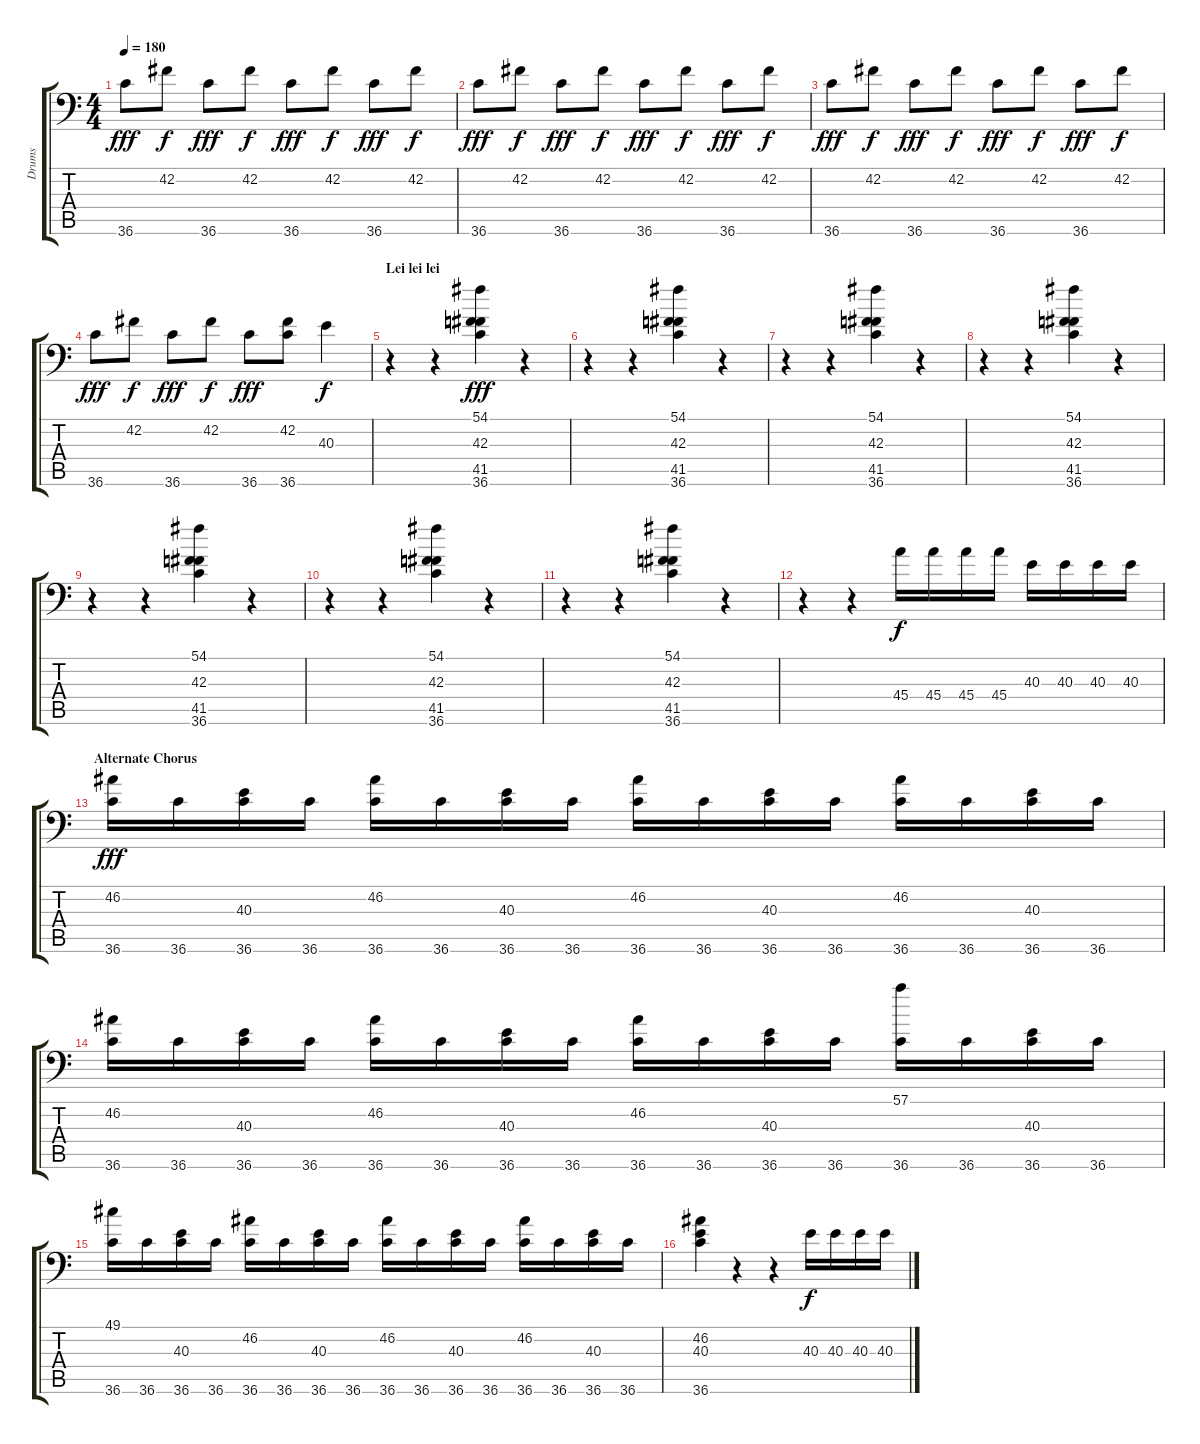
\track ("Drums" "Drums") {instrument acousticgrandpiano}
\staff {score tabs}
\tuning (C-1 C-1 C-1 C-1 C-1 C-1) {hide}
\ts (4 4)
\tempo 180
\clef f4
\ks c
36.6.8{dy fff} 42.2.8{dy f} 36.6.8{dy fff} 42.2.8{dy f} 36.6.8{dy fff} 42.2.8{dy f} 36.6.8{dy fff} 42.2.8{dy f} |
36.6.8{dy fff} 42.2.8{dy f} 36.6.8{dy fff} 42.2.8{dy f} 36.6.8{dy fff} 42.2.8{dy f} 36.6.8{dy fff} 42.2.8{dy f} |
36.6.8{dy fff} 42.2.8{dy f} 36.6.8{dy fff} 42.2.8{dy f} 36.6.8{dy fff} 42.2.8{dy f} 36.6.8{dy fff} 42.2.8{dy f} |
36.6.8{dy fff} 42.2.8{dy f} 36.6.8{dy fff} 42.2.8{dy f} 36.6.8{dy fff} (42.2 36.6).8 40.3.4{dy f} |
\section ("" "Lei lei lei")
r.4 r.4 (54.1 42.3 41.5 36.6).4{dy fff} r.4 |
r.4 r.4 (54.1 42.3 41.5 36.6).4 r.4 |
r.4 r.4 (54.1 42.3 41.5 36.6).4 r.4 |
r.4 r.4 (54.1 42.3 41.5 36.6).4 r.4 |
r.4 r.4 (54.1 42.3 41.5 36.6).4 r.4 |
r.4 r.4 (54.1 42.3 41.5 36.6).4 r.4 |
r.4 r.4 (54.1 42.3 41.5 36.6).4 r.4 |
r.4 r.4 45.4.16{dy f} 45.4.16 45.4.16 45.4.16 40.3.16 40.3.16 40.3.16 40.3.16 |
\section ("" "Alternate Chorus")
(46.2 36.6).16{dy fff} 36.6.16 (40.3 36.6).16 36.6.16 (46.2 36.6).16 36.6.16 (40.3 36.6).16 36.6.16 (46.2 36.6).16 36.6.16 (40.3 36.6).16 36.6.16 (46.2 36.6).16 36.6.16 (40.3 36.6).16 36.6.16 |
(46.2 36.6).16 36.6.16 (40.3 36.6).16 36.6.16 (46.2 36.6).16 36.6.16 (40.3 36.6).16 36.6.16 (46.2 36.6).16 36.6.16 (40.3 36.6).16 36.6.16 (57.1 36.6).16 36.6.16 (40.3 36.6).16 36.6.16 |
(49.1 36.6).16 36.6.16 (40.3 36.6).16 36.6.16 (46.2 36.6).16 36.6.16 (40.3 36.6).16 36.6.16 (46.2 36.6).16 36.6.16 (40.3 36.6).16 36.6.16 (46.2 36.6).16 36.6.16 (40.3 36.6).16 36.6.16 |
(46.2 40.3 36.6).4 r.4 r.4 40.3.16{dy f} 40.3.16 40.3.16 40.3.16
